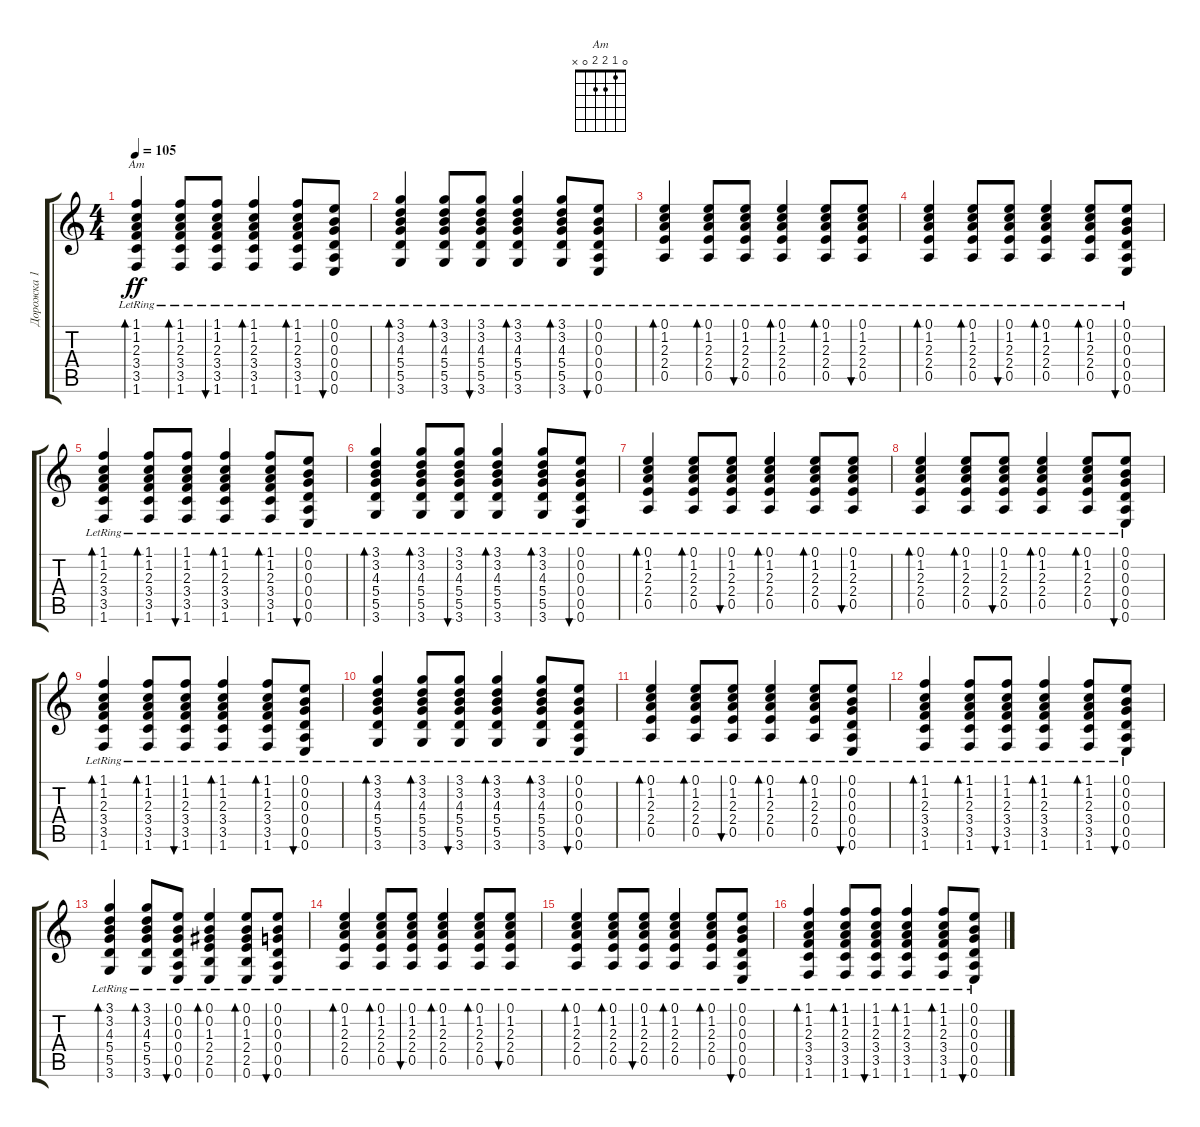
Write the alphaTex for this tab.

\track ("Дорожка 1" "Дорожка 1") {instrument acousticguitarsteel}
\staff {score tabs}
\tuning (E4 B3 G3 D3 A2 E2) {hide}
\chord ("Am" 0 1 2 2 0 x)
\ts (4 4)
\tempo 105
\clef g2
\ks c
(1.1 1.2{lr} 2.3{lr} 3.4{lr} 3.5{lr} 1.6).4{bd 60 ch "Am" dy ff volume 6} (1.1{lr} 1.2{lr} 2.3{lr} 3.4{lr} 3.5{lr} 1.6).8{bd 60} (1.1{lr} 1.2{lr} 2.3{lr} 3.4{lr} 3.5 1.6).8{bu 60} (1.1 1.2{lr} 2.3{lr} 3.4{lr} 3.5{lr} 1.6).4{bd 60 beam merge} (1.1 1.2{lr} 2.3{lr} 3.4{lr} 3.5 1.6).8{bd 60} (0.1{lr} 0.2{lr} 0.3 0.4{lr} 0.5 0.6).8{bu 60} |
(3.1 3.2{lr} 4.3{lr} 5.4{lr} 5.5{lr} 3.6).4{bd 60 volume 6} (3.1{lr} 3.2{lr} 4.3{lr} 5.4{lr} 5.5{lr} 3.6).8{bd 60} (3.1{lr} 3.2{lr} 4.3{lr} 5.4{lr} 5.5 3.6).8{bu 60} (3.1 3.2{lr} 4.3{lr} 5.4{lr} 5.5{lr} 3.6).4{bd 60 beam merge} (3.1 3.2{lr} 4.3{lr} 5.4{lr} 5.5 3.6).8{bd 60} (0.1{lr} 0.2 0.3 0.4{lr} 0.5 0.6).8{bu 60} |
(0.1 1.2{lr} 2.3{lr} 2.4{lr} 0.5{lr}).4{bd 60 volume 6} (0.1{lr} 1.2{lr} 2.3{lr} 2.4{lr} 0.5{lr}).8{bd 60} (0.1{lr} 1.2{lr} 2.3{lr} 2.4{lr} 0.5).8{bu 60} (0.1 1.2{lr} 2.3{lr} 2.4{lr} 0.5{lr}).4{bd 60 beam merge} (0.1 1.2{lr} 2.3{lr} 2.4{lr} 0.5).8{bd 60} (0.1{lr} 1.2{lr} 2.3{lr} 2.4{lr} 0.5).8{bu 60} |
(0.1 1.2{lr} 2.3{lr} 2.4{lr} 0.5{lr}).4{bd 60 volume 6} (0.1{lr} 1.2{lr} 2.3{lr} 2.4{lr} 0.5{lr}).8{bd 60} (0.1{lr} 1.2{lr} 2.3{lr} 2.4{lr} 0.5).8{bu 60} (0.1 1.2{lr} 2.3{lr} 2.4{lr} 0.5{lr}).4{bd 60 beam merge} (0.1 1.2{lr} 2.3{lr} 2.4{lr} 0.5).8{bd 60} (0.1{lr} 0.2{lr} 0.3{lr} 0.4{lr} 0.5 0.6).8{bu 60} |
(1.1 1.2{lr} 2.3{lr} 3.4{lr} 3.5{lr} 1.6).4{bd 60 volume 6} (1.1{lr} 1.2{lr} 2.3{lr} 3.4{lr} 3.5{lr} 1.6).8{bd 60} (1.1{lr} 1.2{lr} 2.3{lr} 3.4{lr} 3.5 1.6).8{bu 60} (1.1 1.2{lr} 2.3{lr} 3.4{lr} 3.5{lr} 1.6).4{bd 60 beam merge} (1.1 1.2{lr} 2.3{lr} 3.4{lr} 3.5 1.6).8{bd 60} (0.1{lr} 0.2{lr} 0.3 0.4{lr} 0.5 0.6).8{bu 60} |
(3.1 3.2{lr} 4.3{lr} 5.4{lr} 5.5{lr} 3.6).4{bd 60 volume 6} (3.1{lr} 3.2{lr} 4.3{lr} 5.4{lr} 5.5{lr} 3.6).8{bd 60} (3.1{lr} 3.2{lr} 4.3{lr} 5.4{lr} 5.5 3.6).8{bu 60} (3.1 3.2{lr} 4.3{lr} 5.4{lr} 5.5{lr} 3.6).4{bd 60 beam merge} (3.1 3.2{lr} 4.3{lr} 5.4{lr} 5.5 3.6).8{bd 60} (0.1{lr} 0.2{lr} 0.3 0.4{lr} 0.5 0.6).8{bu 60} |
(0.1 1.2{lr} 2.3{lr} 2.4{lr} 0.5{lr}).4{bd 60 volume 6} (0.1{lr} 1.2{lr} 2.3{lr} 2.4{lr} 0.5{lr}).8{bd 60} (0.1{lr} 1.2{lr} 2.3{lr} 2.4{lr} 0.5).8{bu 60} (0.1 1.2{lr} 2.3{lr} 2.4{lr} 0.5{lr}).4{bd 60 beam merge} (0.1 1.2{lr} 2.3{lr} 2.4{lr} 0.5).8{bd 60} (0.1{lr} 1.2{lr} 2.3{lr} 2.4{lr} 0.5).8{bu 60} |
(0.1 1.2{lr} 2.3{lr} 2.4{lr} 0.5{lr}).4{bd 60 volume 6} (0.1{lr} 1.2{lr} 2.3{lr} 2.4{lr} 0.5{lr}).8{bd 60} (0.1{lr} 1.2{lr} 2.3{lr} 2.4{lr} 0.5).8{bu 60} (0.1 1.2{lr} 2.3{lr} 2.4{lr} 0.5{lr}).4{bd 60 beam merge} (0.1 1.2{lr} 2.3{lr} 2.4{lr} 0.5).8{bd 60} (0.1{lr} 0.2{lr} 0.3{lr} 0.4{lr} 0.5 0.6).8{bu 60} |
(1.1 1.2{lr} 2.3{lr} 3.4{lr} 3.5{lr} 1.6).4{bd 60 volume 6} (1.1{lr} 1.2{lr} 2.3{lr} 3.4{lr} 3.5{lr} 1.6).8{bd 60} (1.1{lr} 1.2{lr} 2.3{lr} 3.4{lr} 3.5 1.6).8{bu 60} (1.1 1.2{lr} 2.3{lr} 3.4{lr} 3.5{lr} 1.6).4{bd 60 beam merge} (1.1 1.2{lr} 2.3{lr} 3.4{lr} 3.5 1.6).8{bd 60} (0.1{lr} 0.2{lr} 0.3 0.4{lr} 0.5 0.6).8{bu 60} |
(3.1 3.2{lr} 4.3{lr} 5.4{lr} 5.5{lr} 3.6).4{bd 60 volume 6} (3.1{lr} 3.2{lr} 4.3{lr} 5.4{lr} 5.5{lr} 3.6).8{bd 60} (3.1{lr} 3.2{lr} 4.3{lr} 5.4{lr} 5.5 3.6).8{bu 60} (3.1 3.2{lr} 4.3{lr} 5.4{lr} 5.5{lr} 3.6).4{bd 60 beam merge} (3.1 3.2{lr} 4.3{lr} 5.4{lr} 5.5 3.6).8{bd 60} (0.1{lr} 0.2{lr} 0.3 0.4{lr} 0.5 0.6).8{bu 60} |
(0.1 1.2{lr} 2.3{lr} 2.4{lr} 0.5{lr}).4{bd 60 volume 6} (0.1{lr} 1.2{lr} 2.3{lr} 2.4{lr} 0.5{lr}).8{bd 60} (0.1{lr} 1.2{lr} 2.3{lr} 2.4{lr} 0.5).8{bu 60} (0.1 1.2{lr} 2.3{lr} 2.4{lr} 0.5{lr}).4{bd 60 beam merge} (0.1 1.2{lr} 2.3{lr} 2.4{lr} 0.5).8{bd 60} (0.1 0.2{lr} 0.3{lr} 0.4{lr} 0.5 0.6).8{bu 60} |
(1.1 1.2{lr} 2.3{lr} 3.4{lr} 3.5{lr} 1.6).4{bd 60 volume 6} (1.1{lr} 1.2{lr} 2.3{lr} 3.4{lr} 3.5{lr} 1.6).8{bd 60} (1.1{lr} 1.2{lr} 2.3{lr} 3.4{lr} 3.5 1.6).8{bu 60} (1.1 1.2{lr} 2.3{lr} 3.4{lr} 3.5{lr} 1.6).4{bd 60 beam merge} (1.1 1.2{lr} 2.3{lr} 3.4{lr} 3.5 1.6).8{bd 60} (0.1{lr} 0.2{lr} 0.3 0.4{lr} 0.5 0.6).8{bu 60} |
(3.1 3.2{lr} 4.3{lr} 5.4{lr} 5.5{lr} 3.6).4{bd 60 volume 6} (3.1{lr} 3.2{lr} 4.3{lr} 5.4{lr} 5.5{lr} 3.6).8{bd 60} (0.1{lr} 0.2{lr} 0.3{lr} 0.4{lr} 0.5 0.6).8{bu 60} (0.1 0.2 1.3{lr} 2.4{lr} 2.5{lr} 0.6).4{bd 60 beam merge} (0.1 0.2{lr} 1.3{lr} 2.4{lr} 2.5 0.6).8{bd 60} (0.1{lr} 0.2{lr} 0.3 0.4{lr} 0.5 0.6).8{bu 60} |
(0.1 1.2{lr} 2.3{lr} 2.4{lr} 0.5{lr}).4{bd 60 volume 6} (0.1{lr} 1.2{lr} 2.3{lr} 2.4{lr} 0.5{lr}).8{bd 60} (0.1{lr} 1.2{lr} 2.3{lr} 2.4{lr} 0.5).8{bu 60} (0.1 1.2{lr} 2.3{lr} 2.4{lr} 0.5{lr}).4{bd 60 beam merge} (0.1 1.2{lr} 2.3{lr} 2.4{lr} 0.5).8{bd 60} (0.1{lr} 1.2{lr} 2.3{lr} 2.4{lr} 0.5).8{bu 60} |
(0.1 1.2{lr} 2.3{lr} 2.4{lr} 0.5{lr}).4{bd 60 volume 6} (0.1{lr} 1.2{lr} 2.3{lr} 2.4{lr} 0.5{lr}).8{bd 60} (0.1{lr} 1.2{lr} 2.3{lr} 2.4{lr} 0.5).8{bu 60} (0.1 1.2{lr} 2.3{lr} 2.4{lr} 0.5{lr}).4{bd 60 beam merge} (0.1 1.2{lr} 2.3{lr} 2.4{lr} 0.5).8{bd 60} (0.1 0.2{lr} 0.3{lr} 0.4{lr} 0.5 0.6).8{bu 60} |
(1.1 1.2{lr} 2.3{lr} 3.4{lr} 3.5{lr} 1.6).4{bd 60 volume 6} (1.1{lr} 1.2{lr} 2.3{lr} 3.4{lr} 3.5{lr} 1.6).8{bd 60} (1.1{lr} 1.2{lr} 2.3{lr} 3.4{lr} 3.5 1.6).8{bu 60} (1.1 1.2{lr} 2.3{lr} 3.4{lr} 3.5{lr} 1.6).4{bd 60 beam merge} (1.1 1.2{lr} 2.3{lr} 3.4{lr} 3.5 1.6).8{bd 60} (0.1{lr} 0.2{lr} 0.3 0.4{lr} 0.5 0.6).8{bu 60}
